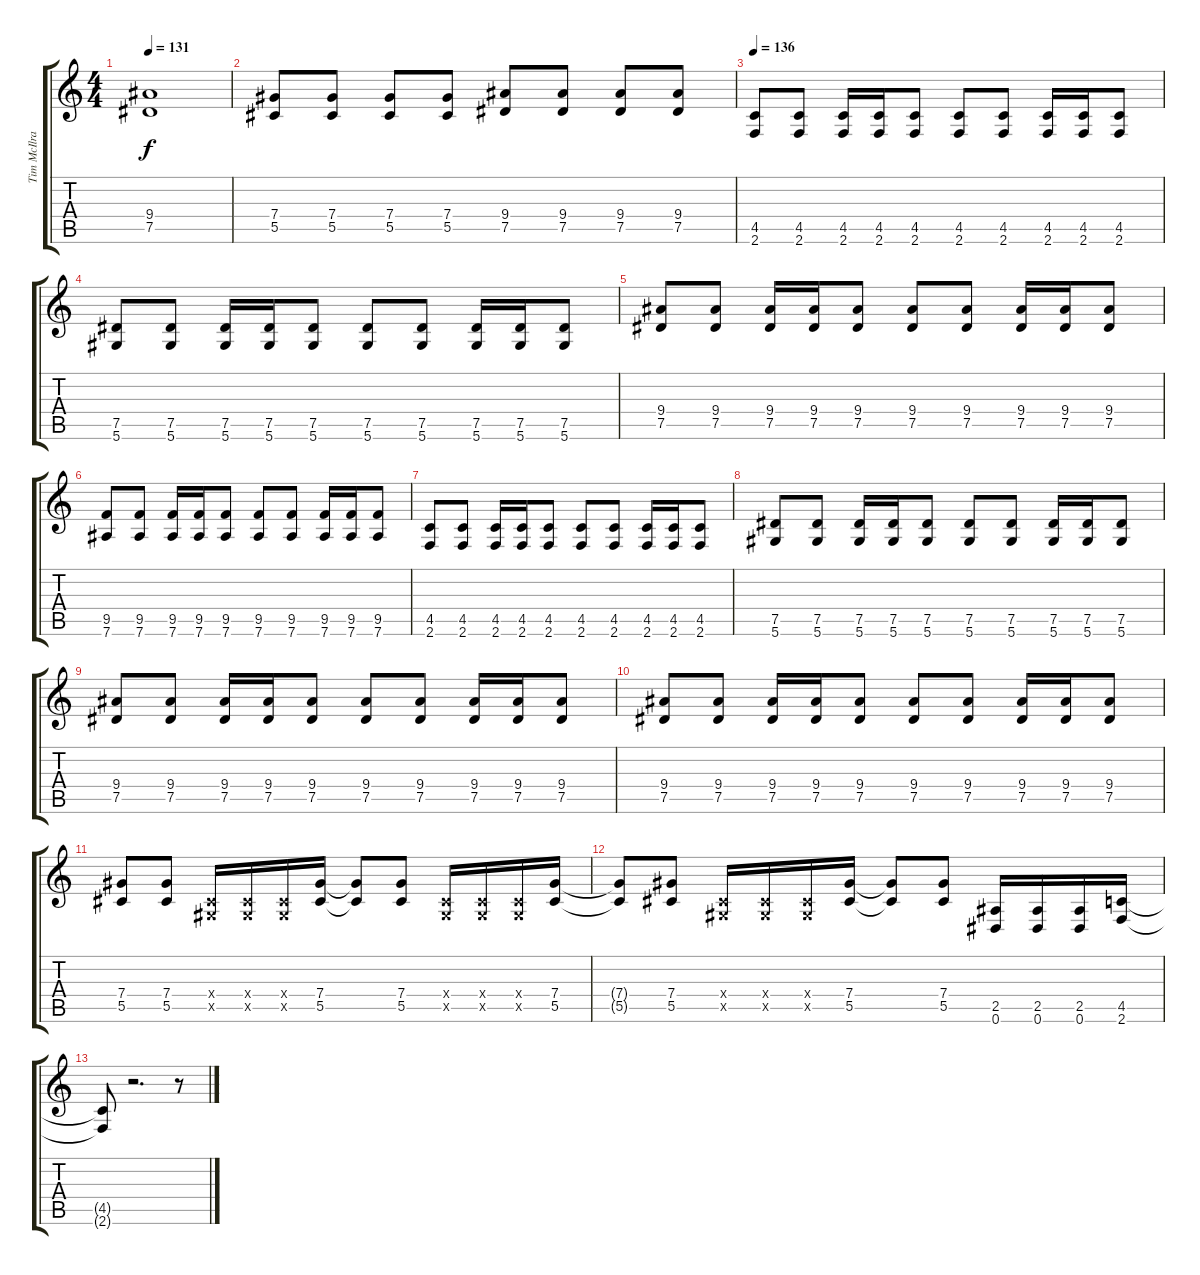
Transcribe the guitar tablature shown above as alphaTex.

\track ("Tim McIlrath (Distortion Guitar)" "Tim McIlra") {instrument distortionguitar}
\staff {score tabs}
\tuning (Eb4 Bb3 Gb3 Db3 Ab2 Eb2) {hide}
\ts (4 4)
\tempo 131
\clef g2
\ks c
(9.4 7.5).1{dy f} |
(7.4 5.5).8 (7.4 5.5).8 (7.4 5.5).8 (7.4 5.5).8 (9.4 7.5).8 (9.4 7.5).8 (9.4 7.5).8 (9.4 7.5).8 |
\tempo 136
(4.5 2.6).8 (4.5 2.6).8 (4.5 2.6).16 (4.5 2.6).16 (4.5 2.6).8 (4.5 2.6).8 (4.5 2.6).8 (4.5 2.6).16 (4.5 2.6).16 (4.5 2.6).8 |
(7.5 5.6).8 (7.5 5.6).8 (7.5 5.6).16 (7.5 5.6).16 (7.5 5.6).8 (7.5 5.6).8 (7.5 5.6).8 (7.5 5.6).16 (7.5 5.6).16 (7.5 5.6).8 |
(9.4 7.5).8 (9.4 7.5).8 (9.4 7.5).16 (9.4 7.5).16 (9.4 7.5).8 (9.4 7.5).8 (9.4 7.5).8 (9.4 7.5).16 (9.4 7.5).16 (9.4 7.5).8 |
(9.5 7.6).8 (9.5 7.6).8 (9.5 7.6).16 (9.5 7.6).16 (9.5 7.6).8 (9.5 7.6).8 (9.5 7.6).8 (9.5 7.6).16 (9.5 7.6).16 (9.5 7.6).8 |
(4.5 2.6).8 (4.5 2.6).8 (4.5 2.6).16 (4.5 2.6).16 (4.5 2.6).8 (4.5 2.6).8 (4.5 2.6).8 (4.5 2.6).16 (4.5 2.6).16 (4.5 2.6).8 |
(7.5 5.6).8 (7.5 5.6).8 (7.5 5.6).16 (7.5 5.6).16 (7.5 5.6).8 (7.5 5.6).8 (7.5 5.6).8 (7.5 5.6).16 (7.5 5.6).16 (7.5 5.6).8 |
(9.4 7.5).8 (9.4 7.5).8 (9.4 7.5).16 (9.4 7.5).16 (9.4 7.5).8 (9.4 7.5).8 (9.4 7.5).8 (9.4 7.5).16 (9.4 7.5).16 (9.4 7.5).8 |
(9.4 7.5).8 (9.4 7.5).8 (9.4 7.5).16 (9.4 7.5).16 (9.4 7.5).8 (9.4 7.5).8 (9.4 7.5).8 (9.4 7.5).16 (9.4 7.5).16 (9.4 7.5).8 |
(7.4 5.5).8 (7.4 5.5).8 (0.4{x} 0.5{x}).16 (0.4{x} 0.5{x}).16 (0.4{x} 0.5{x}).16 (7.4 5.5).16 (7.4{t} 5.5{t}).8 (7.4 5.5).8 (0.4{x} 0.5{x}).16 (0.4{x} 0.5{x}).16 (0.4{x} 0.5{x}).16 (7.4 5.5).16 |
(7.4{t} 5.5{t}).8 (7.4 5.5).8 (0.4{x} 0.5{x}).16 (0.4{x} 0.5{x}).16 (0.4{x} 0.5{x}).16 (7.4 5.5).16 (7.4{t} 5.5{t}).8 (7.4 5.5).8 (2.5 0.6).16 (2.5 0.6).16 (2.5 0.6).16 (4.5 2.6).16 |
(4.5{t} 2.6{t}).8 r.2{d} r.8
